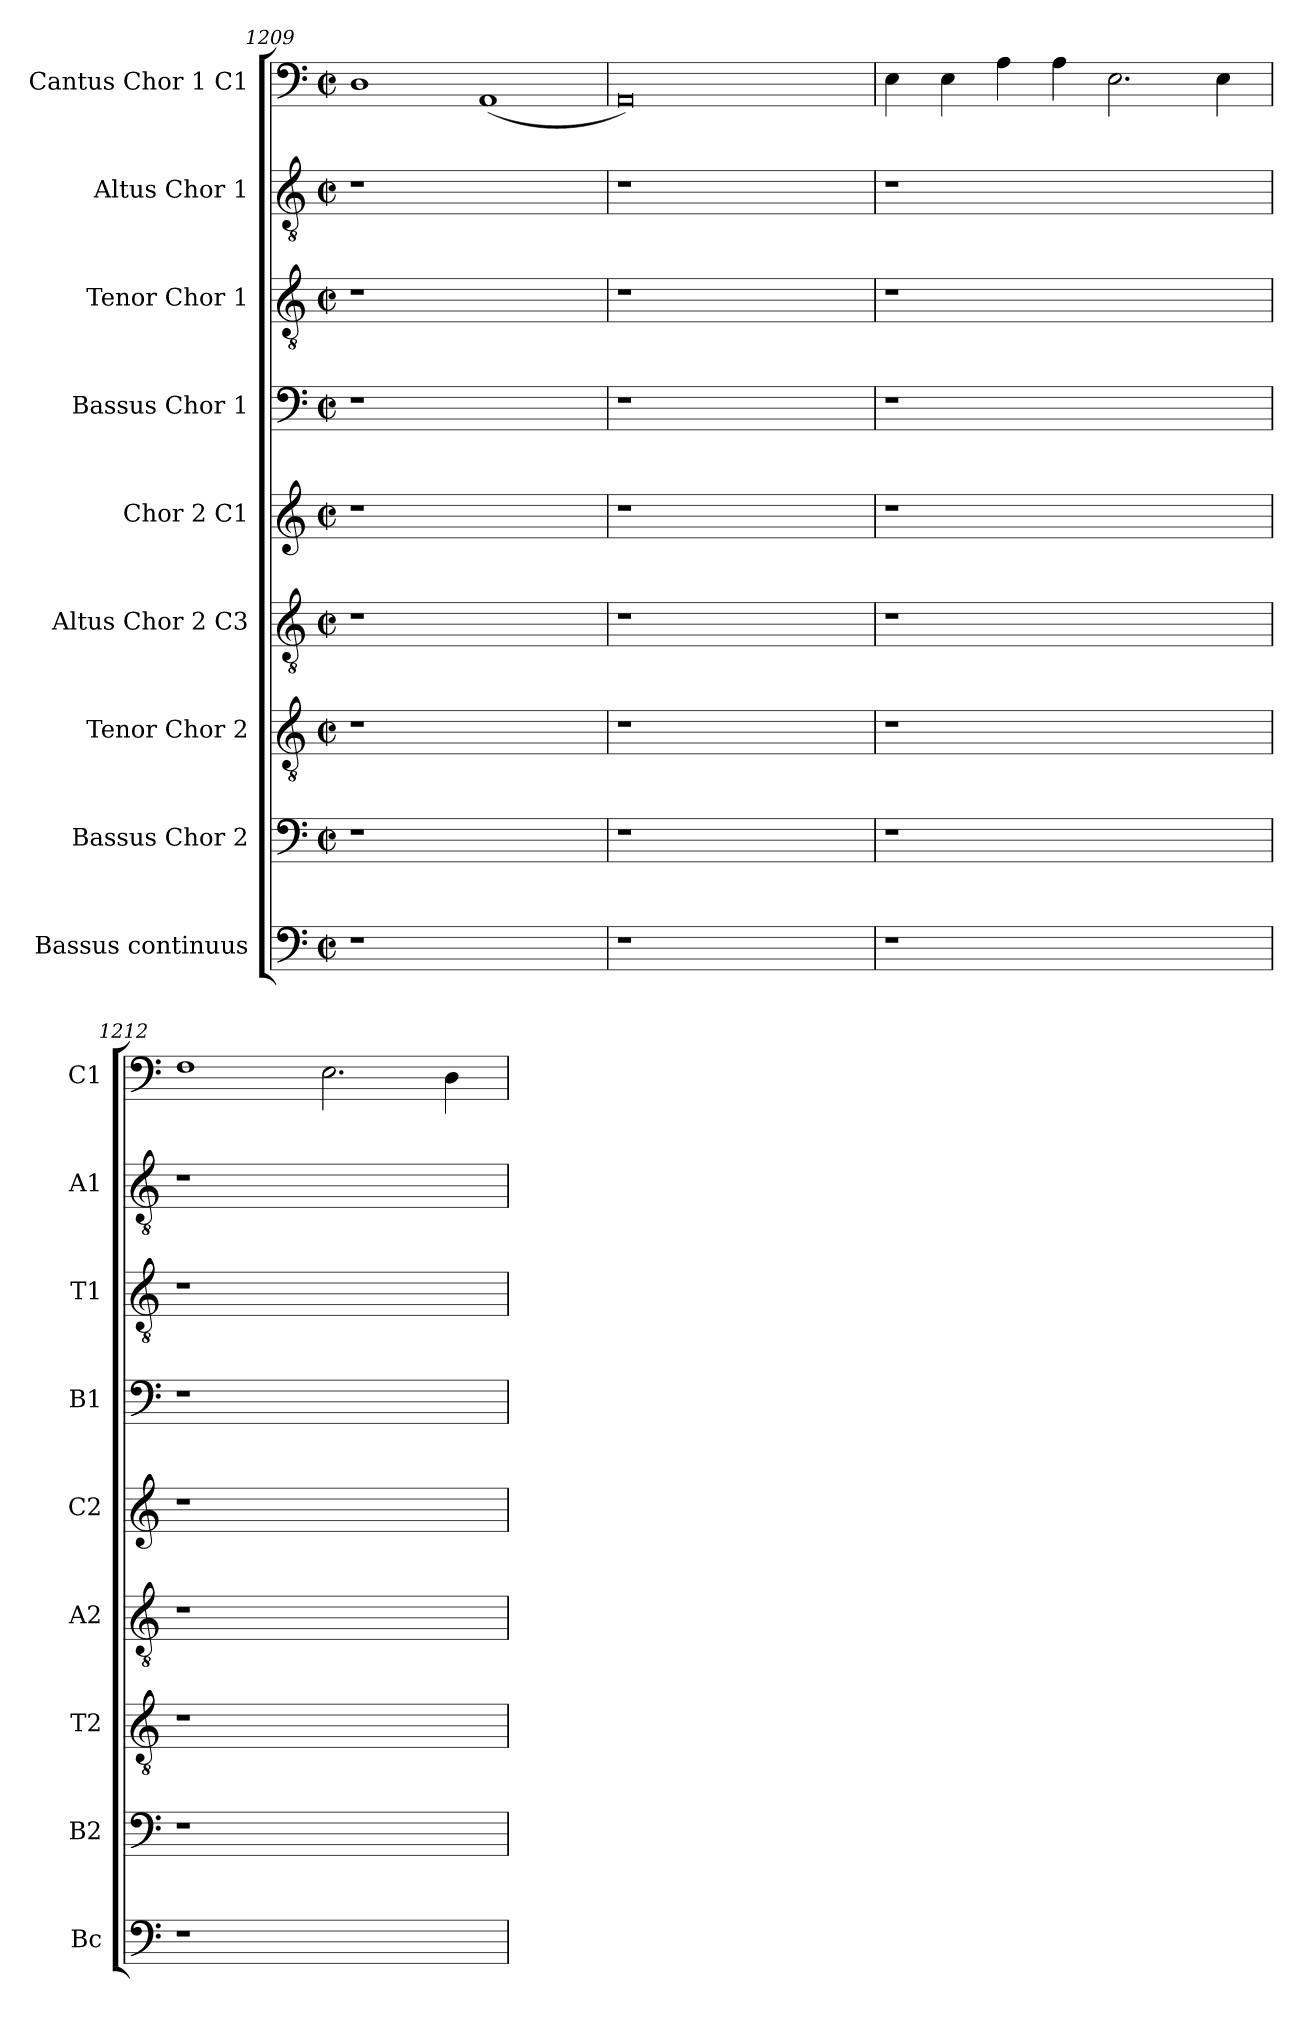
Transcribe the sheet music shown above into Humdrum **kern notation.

**kern	**kern	**kern	**kern	**kern	**kern	**kern	**kern	**kern
*part9	*part8	*part7	*part6	*part5	*part4	*part3	*part2	*part1
*staff9	*staff8	*staff7	*staff6	*staff5	*staff4	*staff3	*staff2	*staff1
*I"Bassus continuus	*I"Bassus Chor 2	*I"Tenor Chor 2	*I"Altus Chor 2 C3	*I"Chor 2 C1	*I"Bassus Chor 1	*I"Tenor Chor 1	*I"Altus Chor 1	*I"Cantus Chor 1 C1
*I'Bc	*I'B2	*I'T2	*I'A2	*I'C2	*I'B1	*I'T1	*I'A1	*I'C1
*clefF4	*clefF4	*clefGv2	*clefGv2	*clefG2	*clefF4	*clefGv2	*clefGv2	*clefF4
*ITrd7c12	*	*	*	*	*	*	*	*
*k[]	*k[]	*k[]	*k[]	*k[]	*k[]	*k[]	*k[]	*k[]
*C:	*C:	*C:	*C:	*C:	*C:	*C:	*C:	*C:
*M2/2	*M2/2	*M2/2	*M2/2	*M2/2	*M2/2	*M2/2	*M2/2	*M2/2
*met(c|)	*met(c|)	*met(c|)	*met(c|)	*met(c|)	*met(c|)	*met(c|)	*met(c|)	*met(c|)
=1209	=1209	=1209	=1209	=1209	=1209	=1209	=1209	=1209
1r	1r	1r	1r	1r	1r	1r	1r	1D
1ryy	1ryy	1ryy	1ryy	1ryy	1ryy	1ryy	1ryy	(<1AA
=1210	=1210	=1210	=1210	=1210	=1210	=1210	=1210	=1210
1r	1r	1r	1r	1r	1r	1r	1r	0AA)
1ryy	1ryy	1ryy	1ryy	1ryy	1ryy	1ryy	1ryy	.
=1211!	=1211!	=1211!	=1211!	=1211!	=1211!	=1211!	=1211!	=1211!
1r	1r	1r	1r	1r	1r	1r	1r	4E\
.	.	.	.	.	.	.	.	4E\
.	.	.	.	.	.	.	.	4A\
.	.	.	.	.	.	.	.	4A\
1ryy	1ryy	1ryy	1ryy	1ryy	1ryy	1ryy	1ryy	2.E\
.	.	.	.	.	.	.	.	4E\
=1212	=1212	=1212	=1212	=1212	=1212	=1212	=1212	=1212
1r	1r	1r	1r	1r	1r	1r	1r	1F
1ryy	1ryy	1ryy	1ryy	1ryy	1ryy	1ryy	1ryy	2.E\
.	.	.	.	.	.	.	.	4D\
=	=	=	=	=	=	=	=	=
*-	*-	*-	*-	*-	*-	*-	*-	*-
